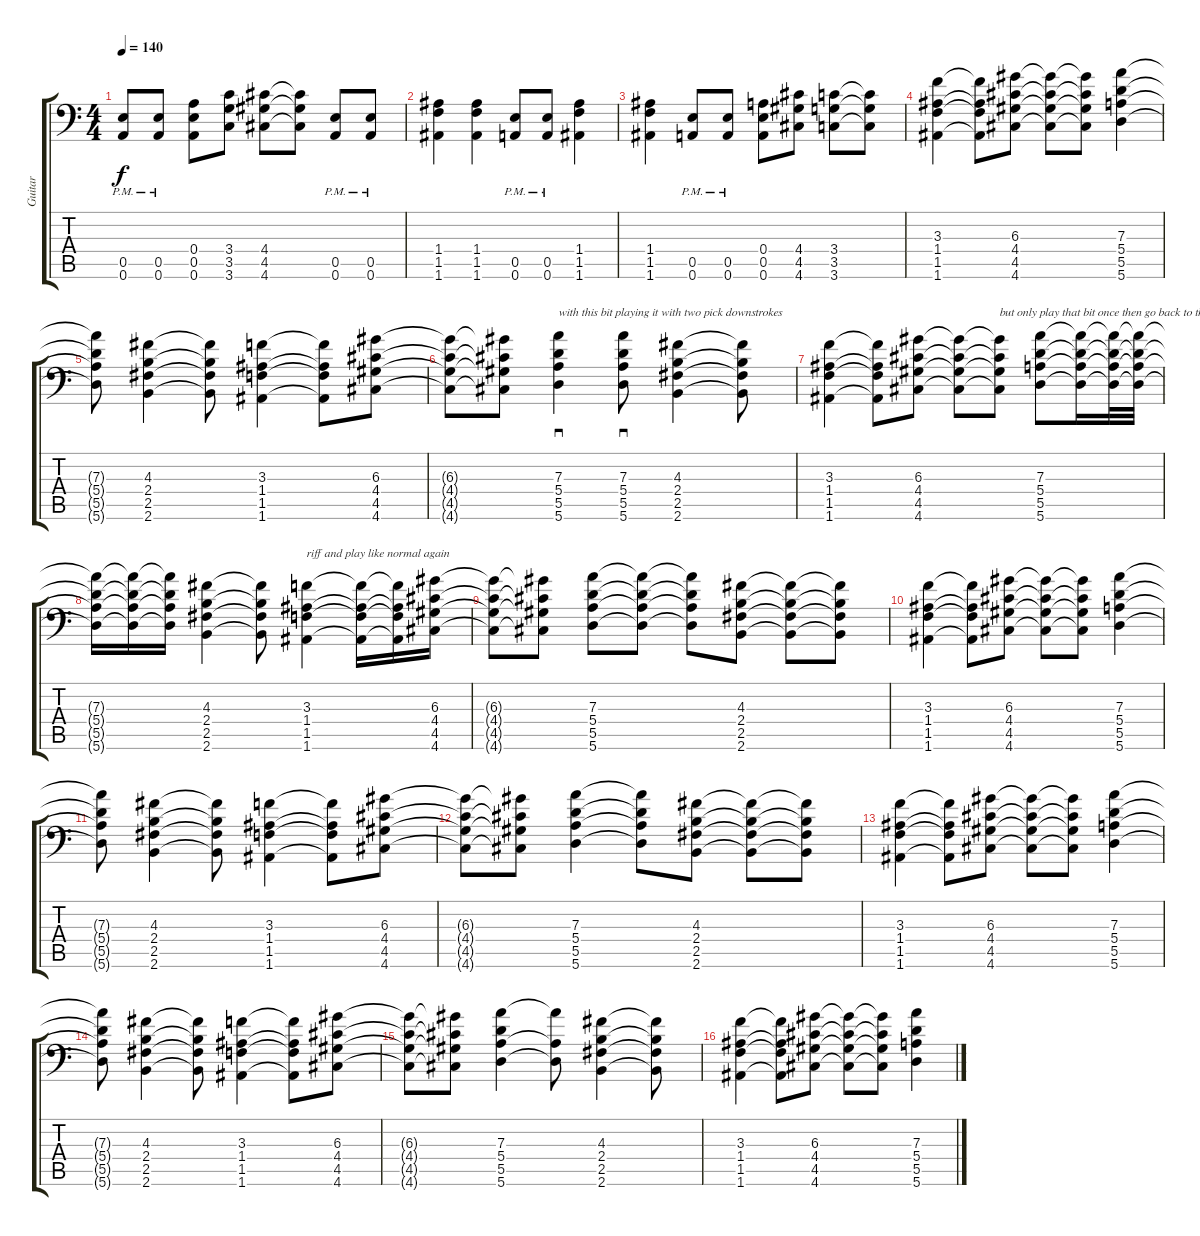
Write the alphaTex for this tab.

\track ("Guitar" "Guitar") {instrument distortionguitar}
\staff {score tabs}
\tuning (B3 Gb3 D3 A2 E2 A1) {hide}
\ts (4 4)
\tempo 140
\clef f4
\ks c
(0.5{pm} 0.6{pm}).8{dy f} (0.5{pm} 0.6{pm}).8 (0.4 0.5 0.6).8 (3.4 3.5 3.6).8 (4.4 4.5 4.6).8 (4.4{t} 4.5{t} 4.6{t}).8 (0.5{pm} 0.6{pm}).8 (0.5{pm} 0.6{pm}).8 |
(1.4 1.5 1.6).4 (1.4 1.5 1.6).4 (0.5{pm} 0.6{pm}).8 (0.5{pm} 0.6{pm}).8 (1.4 1.5 1.6).4 |
(1.4 1.5 1.6).4 (0.5{pm} 0.6{pm}).8 (0.5{pm} 0.6{pm}).8 (0.4 0.5 0.6).8 (4.4 4.5 4.6).8 (3.4 3.5 3.6).8 (3.4{t} 3.5{t} 3.6{t}).8 |
(3.3 1.4 1.5 1.6).4 (3.3{t} 1.4{t} 1.5{t} 1.6{t}).8 (6.3 4.4 4.5 4.6).8 (6.3{t} 4.4{t} 4.5{t} 4.6{t}).8 (6.3{t} 4.4{t} 4.5{t} 4.6{t}).8 (7.3 5.4 5.5 5.6).4 |
(7.3{t} 5.4{t} 5.5{t} 5.6{t}).8 (4.3 2.4 2.5 2.6).4 (4.3{t} 2.4{t} 2.5{t} 2.6{t}).8 (3.3 1.4 1.5 1.6).4 (3.3{t} 1.4{t} 1.5{t} 1.6{t}).8 (6.3 4.4 4.5 4.6).8 |
(6.3{t} 4.4{t} 4.5{t} 4.6{t}).8 (6.3{t} 4.4{t} 4.5{t} 4.6{t}).8 (7.3 5.4 5.5 5.6).4{sd txt "with this bit playing it with two pick downstrokes"} (7.3 5.4 5.5 5.6).8{sd} (4.3 2.4 2.5 2.6).4 (4.3{t} 2.4{t} 2.5{t} 2.6{t}).8 |
(3.3 1.4 1.5 1.6).4 (3.3{t} 1.4{t} 1.5{t} 1.6{t}).8 (6.3 4.4 4.5 4.6).8 (6.3{t} 4.4{t} 4.5{t} 4.6{t}).8 (6.3{t} 4.4{t} 4.5{t} 4.6{t}).8{txt "but only play that bit once then go back to the"} (7.3 5.4 5.5 5.6).8 (7.3{t} 5.4{t} 5.5{t} 5.6{t}).16 (7.3{t} 5.4{t} 5.5{t} 5.6{t}).32 (7.3{t} 5.4{t} 5.5{t} 5.6{t}).32 |
(7.3{t} 5.4{t} 5.5{t} 5.6{t}).16 (7.3{t} 5.4{t} 5.5{t} 5.6{t}).16 (7.3{t} 5.4{t} 5.5{t} 5.6{t}).16 (4.3 2.4 2.5 2.6).4 (4.3{t} 2.4{t} 2.5{t} 2.6{t}).8 (3.3 1.4 1.5 1.6).4{txt "riff and play like normal again"} (3.3{t} 1.4{t} 1.5{t} 1.6{t}).16 (3.3{t} 1.4{t} 1.5{t} 1.6{t}).16 (6.3 4.4 4.5 4.6).16 |
(6.3{t} 4.4{t} 4.5{t} 4.6{t}).8 (6.3{t} 4.4{t} 4.5{t} 4.6{t}).8 (7.3 5.4 5.5 5.6).8 (7.3{t} 5.4{t} 5.5{t} 5.6{t}).8 (7.3{t} 5.4{t} 5.5{t} 5.6{t}).8 (4.3 2.4 2.5 2.6).8 (4.3{t} 2.4{t} 2.5{t} 2.6{t}).8 (4.3{t} 2.4{t} 2.5{t} 2.6{t}).8 |
(3.3 1.4 1.5 1.6).4 (3.3{t} 1.4{t} 1.5{t} 1.6{t}).8 (6.3 4.4 4.5 4.6).8 (6.3{t} 4.4{t} 4.5{t} 4.6{t}).8 (6.3{t} 4.4{t} 4.5{t} 4.6{t}).8 (7.3 5.4 5.5 5.6).4 |
(7.3{t} 5.4{t} 5.5{t} 5.6{t}).8 (4.3 2.4 2.5 2.6).4 (4.3{t} 2.4{t} 2.5{t} 2.6{t}).8 (3.3 1.4 1.5 1.6).4 (3.3{t} 1.4{t} 1.5{t} 1.6{t}).8 (6.3 4.4 4.5 4.6).8 |
(6.3{t} 4.4{t} 4.5{t} 4.6{t}).8 (6.3{t} 4.4{t} 4.5{t} 4.6{t}).8 (7.3 5.4 5.5 5.6).4 (7.3{t} 5.4{t} 5.5{t} 5.6{t}).8 (4.3 2.4 2.5 2.6).8 (4.3{t} 2.4{t} 2.5{t} 2.6{t}).8 (4.3{t} 2.4{t} 2.5{t} 2.6{t}).8 |
(3.3 1.4 1.5 1.6).4 (3.3{t} 1.4{t} 1.5{t} 1.6{t}).8 (6.3 4.4 4.5 4.6).8 (6.3{t} 4.4{t} 4.5{t} 4.6{t}).8 (6.3{t} 4.4{t} 4.5{t} 4.6{t}).8 (7.3 5.4 5.5 5.6).4 |
(7.3{t} 5.4{t} 5.5{t} 5.6{t}).8 (4.3 2.4 2.5 2.6).4 (4.3{t} 2.4{t} 2.5{t} 2.6{t}).8 (3.3 1.4 1.5 1.6).4 (3.3{t} 1.4{t} 1.5{t} 1.6{t}).8 (6.3 4.4 4.5 4.6).8 |
(6.3{t} 4.4{t} 4.5{t} 4.6{t}).8 (6.3{t} 4.4{t} 4.5{t} 4.6{t}).8 (7.3 5.4 5.5 5.6).4 (7.3{t} 5.5{t} 5.6{t}).8 (4.3 2.4 2.5 2.6).4 (4.3{t} 2.4{t} 2.5{t} 2.6{t}).8 |
(3.3 1.4 1.5 1.6).4 (3.3{t} 1.4{t} 1.5{t} 1.6{t}).8 (6.3 4.4 4.5 4.6).8 (6.3{t} 4.4{t} 4.5{t} 4.6{t}).8 (6.3{t} 4.4{t} 4.5{t} 4.6{t}).8 (7.3 5.4 5.5 5.6).4
